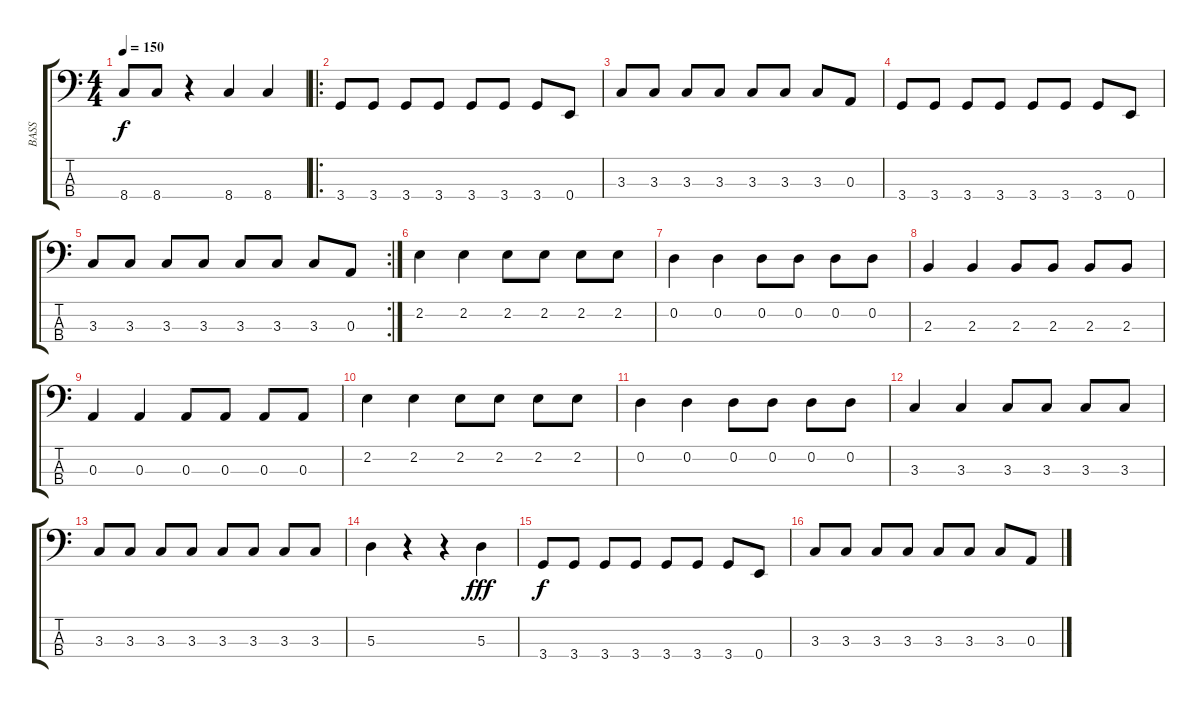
\track ("BASS" "BASS") {instrument acousticbass}
\staff {score tabs}
\tuning (G2 D2 A1 E1) {hide}
\ts (4 4)
\tempo 150
\clef f4
\ks c
8.4.8{dy f} 8.4.8 r.4 8.4.4 8.4.4 |
\ro
3.4.8 3.4.8 3.4.8 3.4.8 3.4.8 3.4.8 3.4.8 0.4.8 |
3.3.8 3.3.8 3.3.8 3.3.8 3.3.8 3.3.8 3.3.8 0.3.8 |
3.4.8 3.4.8 3.4.8 3.4.8 3.4.8 3.4.8 3.4.8 0.4.8 |
\rc 2
3.3.8 3.3.8 3.3.8 3.3.8 3.3.8 3.3.8 3.3.8 0.3.8 |
2.2.4 2.2.4 2.2.8 2.2.8 2.2.8 2.2.8 |
0.2.4 0.2.4 0.2.8 0.2.8 0.2.8 0.2.8 |
2.3.4 2.3.4 2.3.8 2.3.8 2.3.8 2.3.8 |
0.3.4 0.3.4 0.3.8 0.3.8 0.3.8 0.3.8 |
2.2.4 2.2.4 2.2.8 2.2.8 2.2.8 2.2.8 |
0.2.4 0.2.4 0.2.8 0.2.8 0.2.8 0.2.8 |
3.3.4 3.3.4 3.3.8 3.3.8 3.3.8 3.3.8 |
3.3.8 3.3.8 3.3.8 3.3.8 3.3.8 3.3.8 3.3.8 3.3.8 |
5.3.4 r.4 r.4 5.3.4{dy fff} |
3.4.8{dy f} 3.4.8 3.4.8 3.4.8 3.4.8 3.4.8 3.4.8 0.4.8 |
3.3.8 3.3.8 3.3.8 3.3.8 3.3.8 3.3.8 3.3.8 0.3.8
